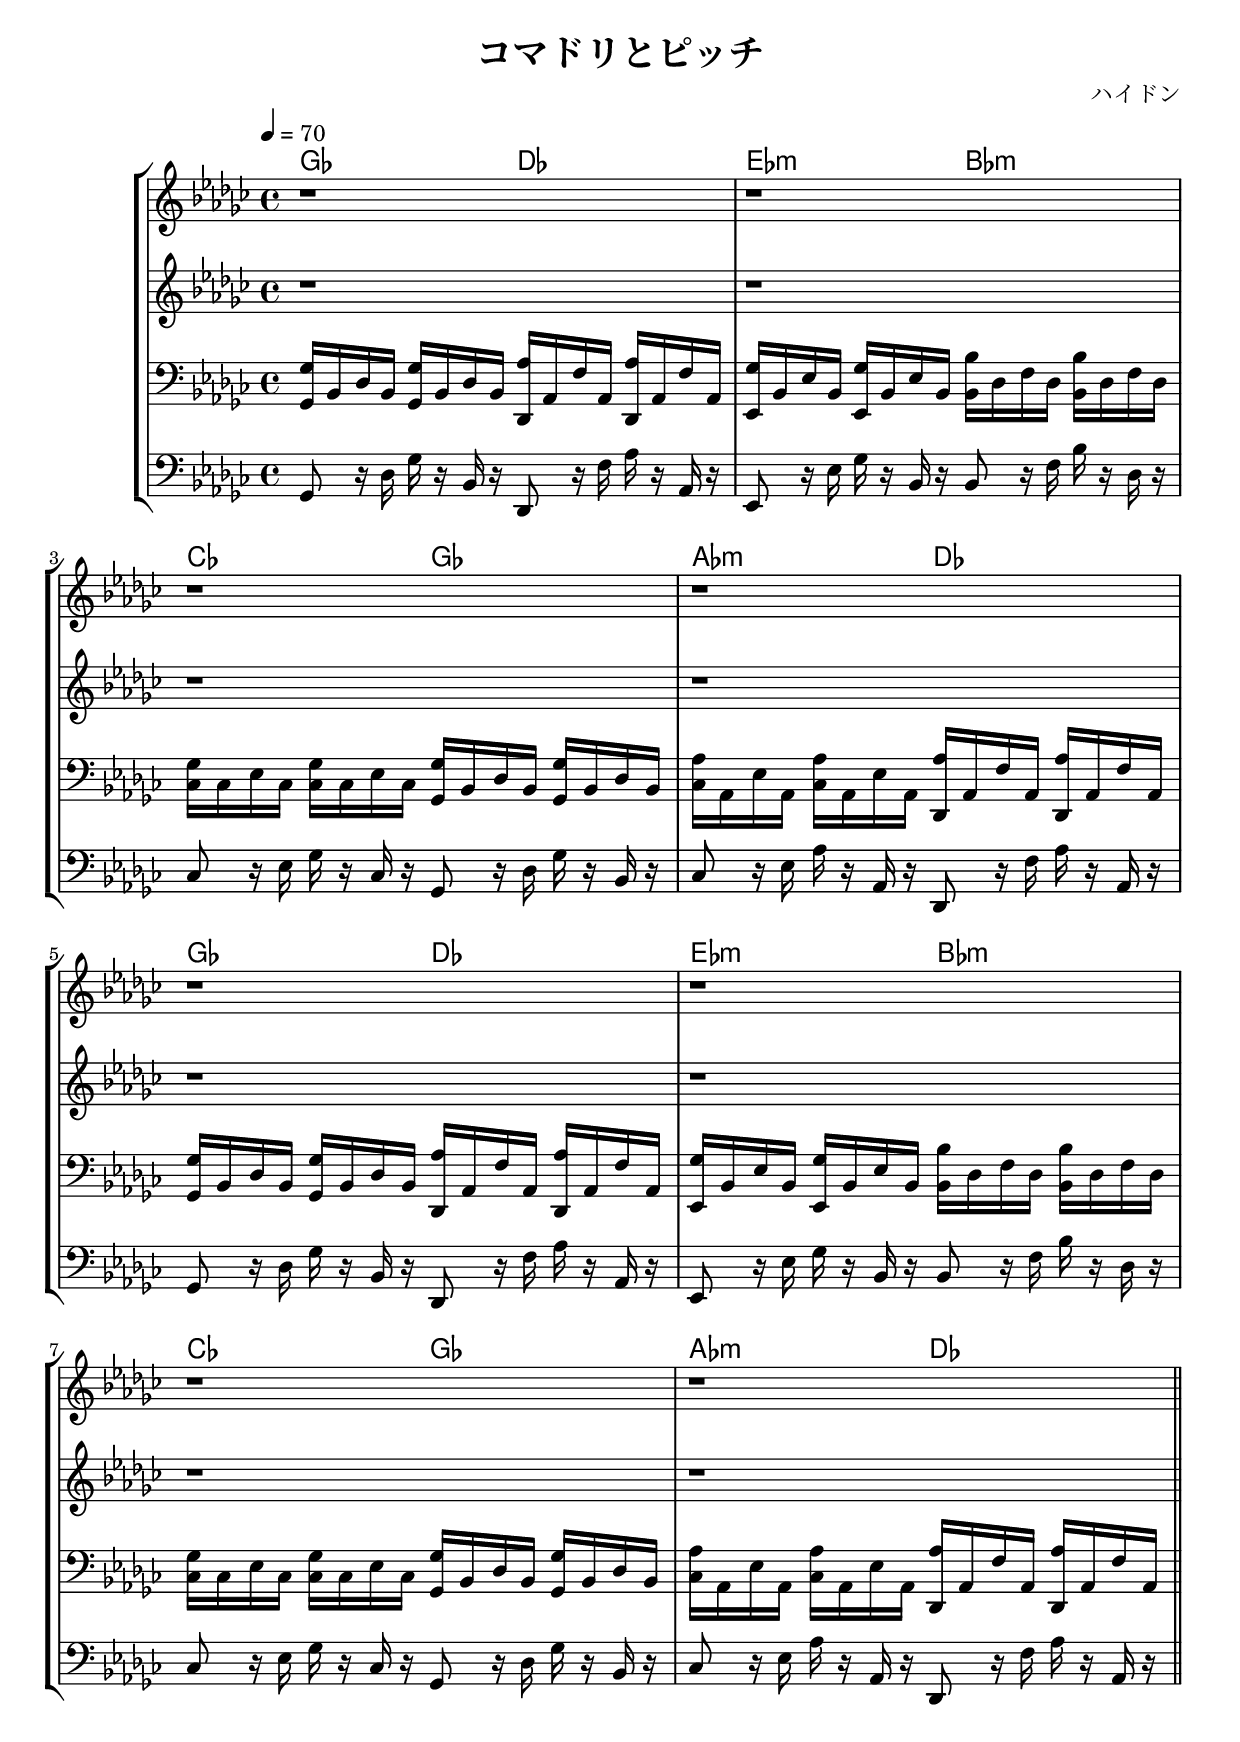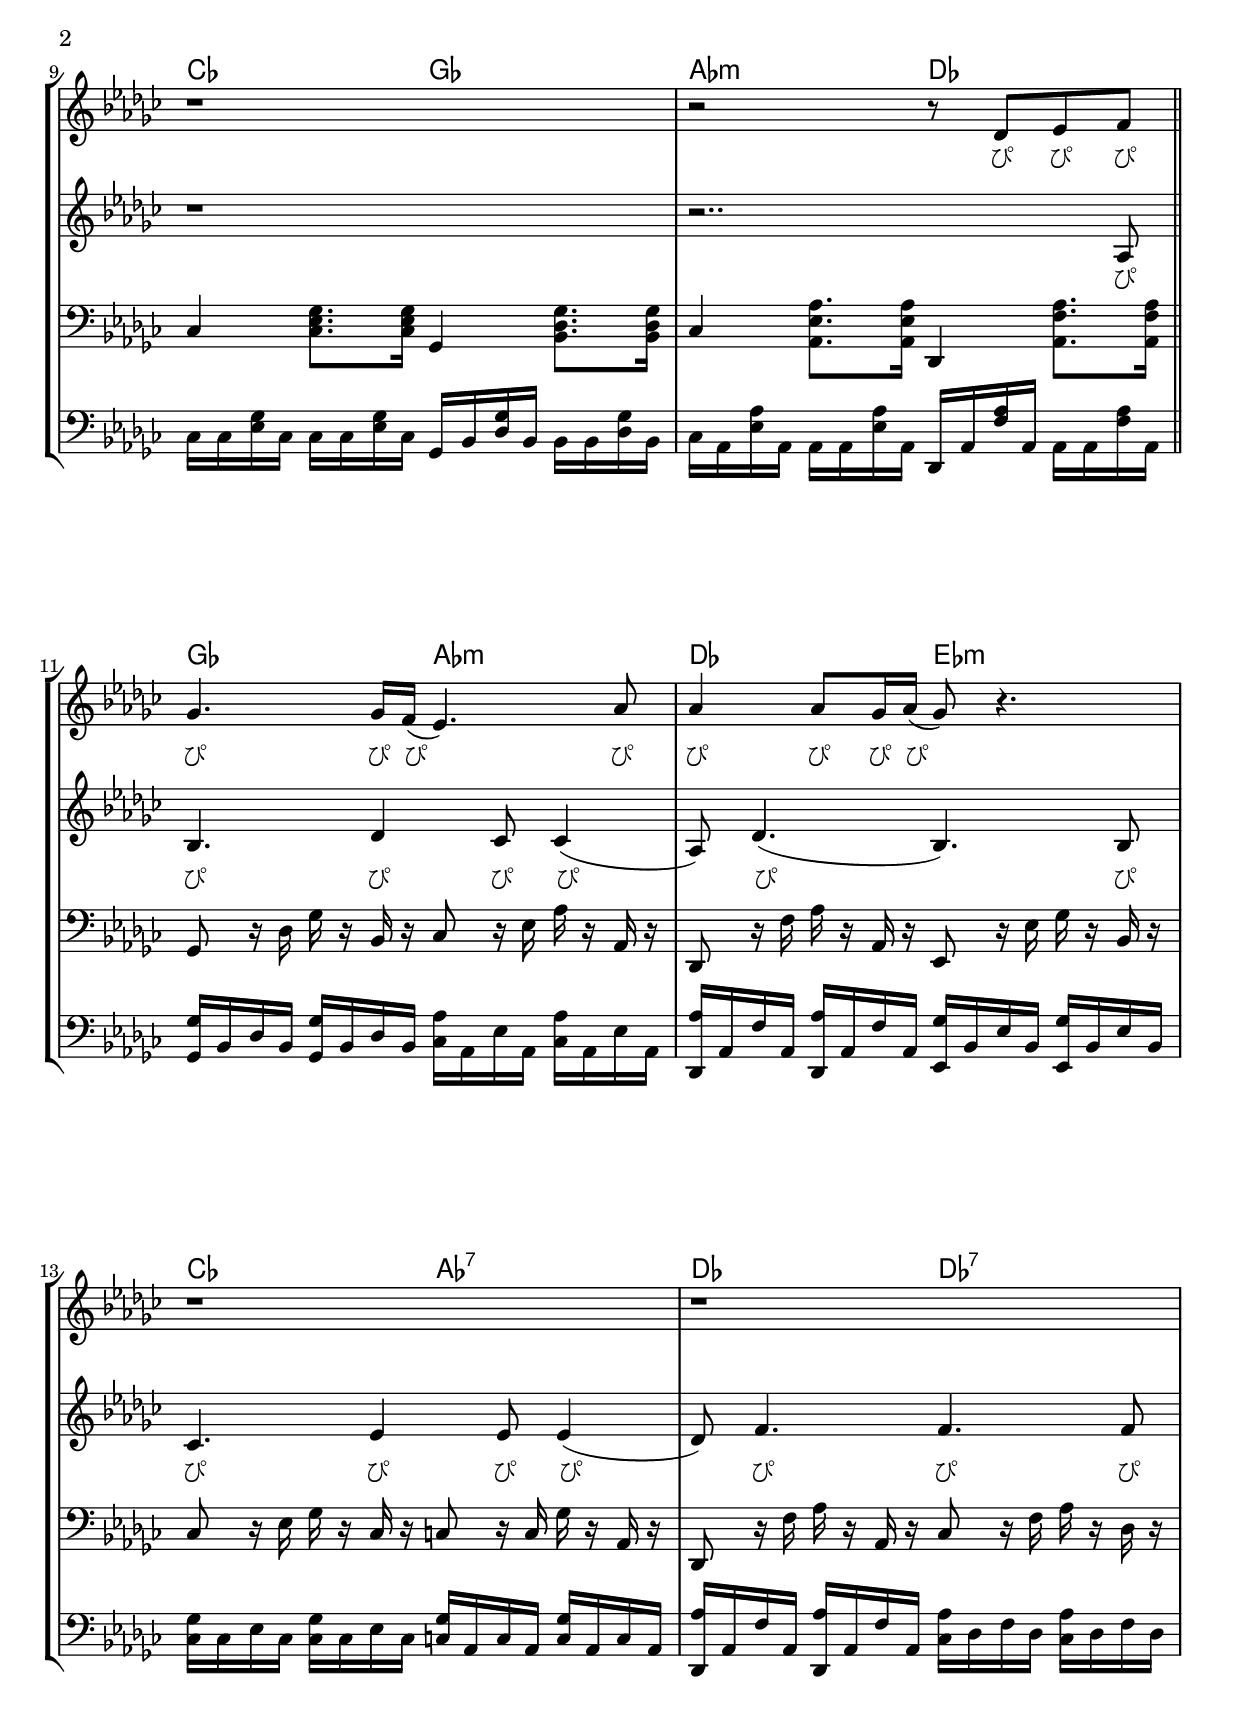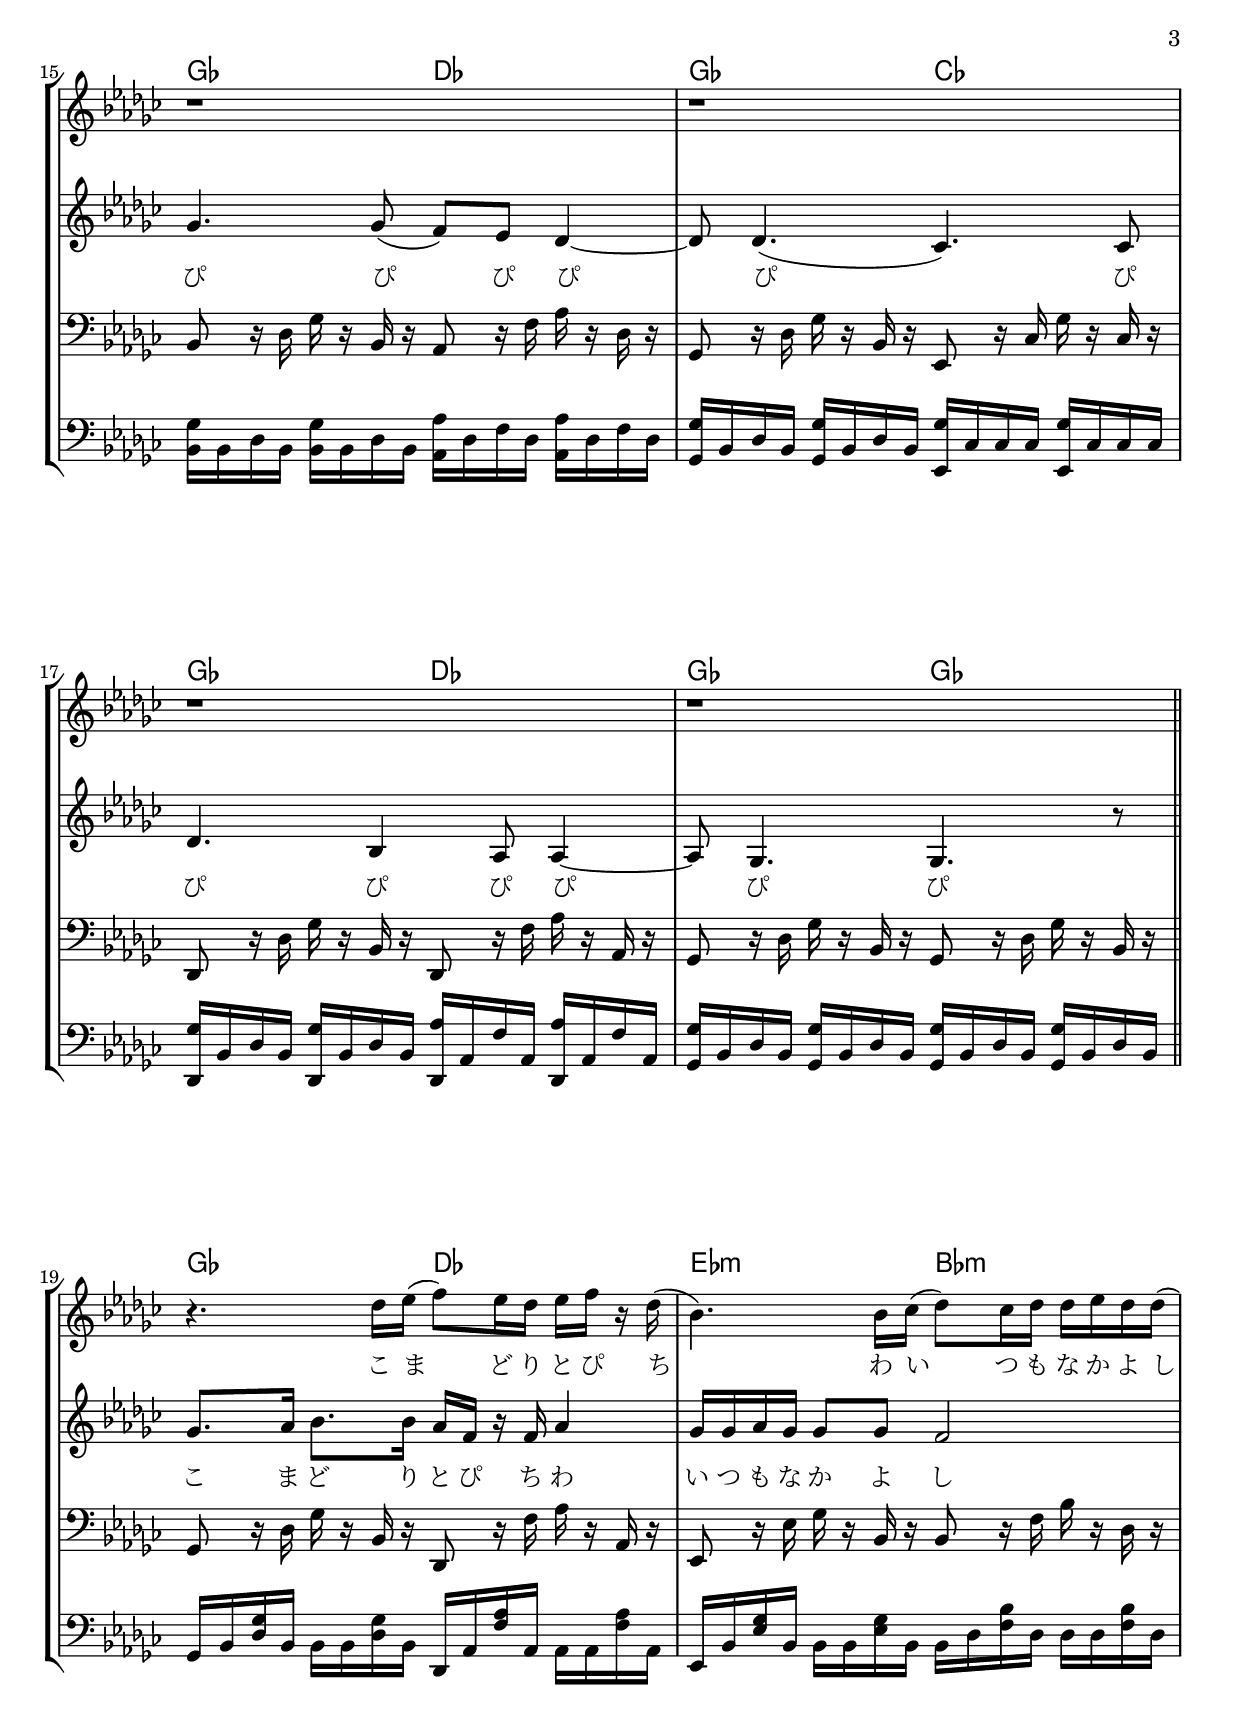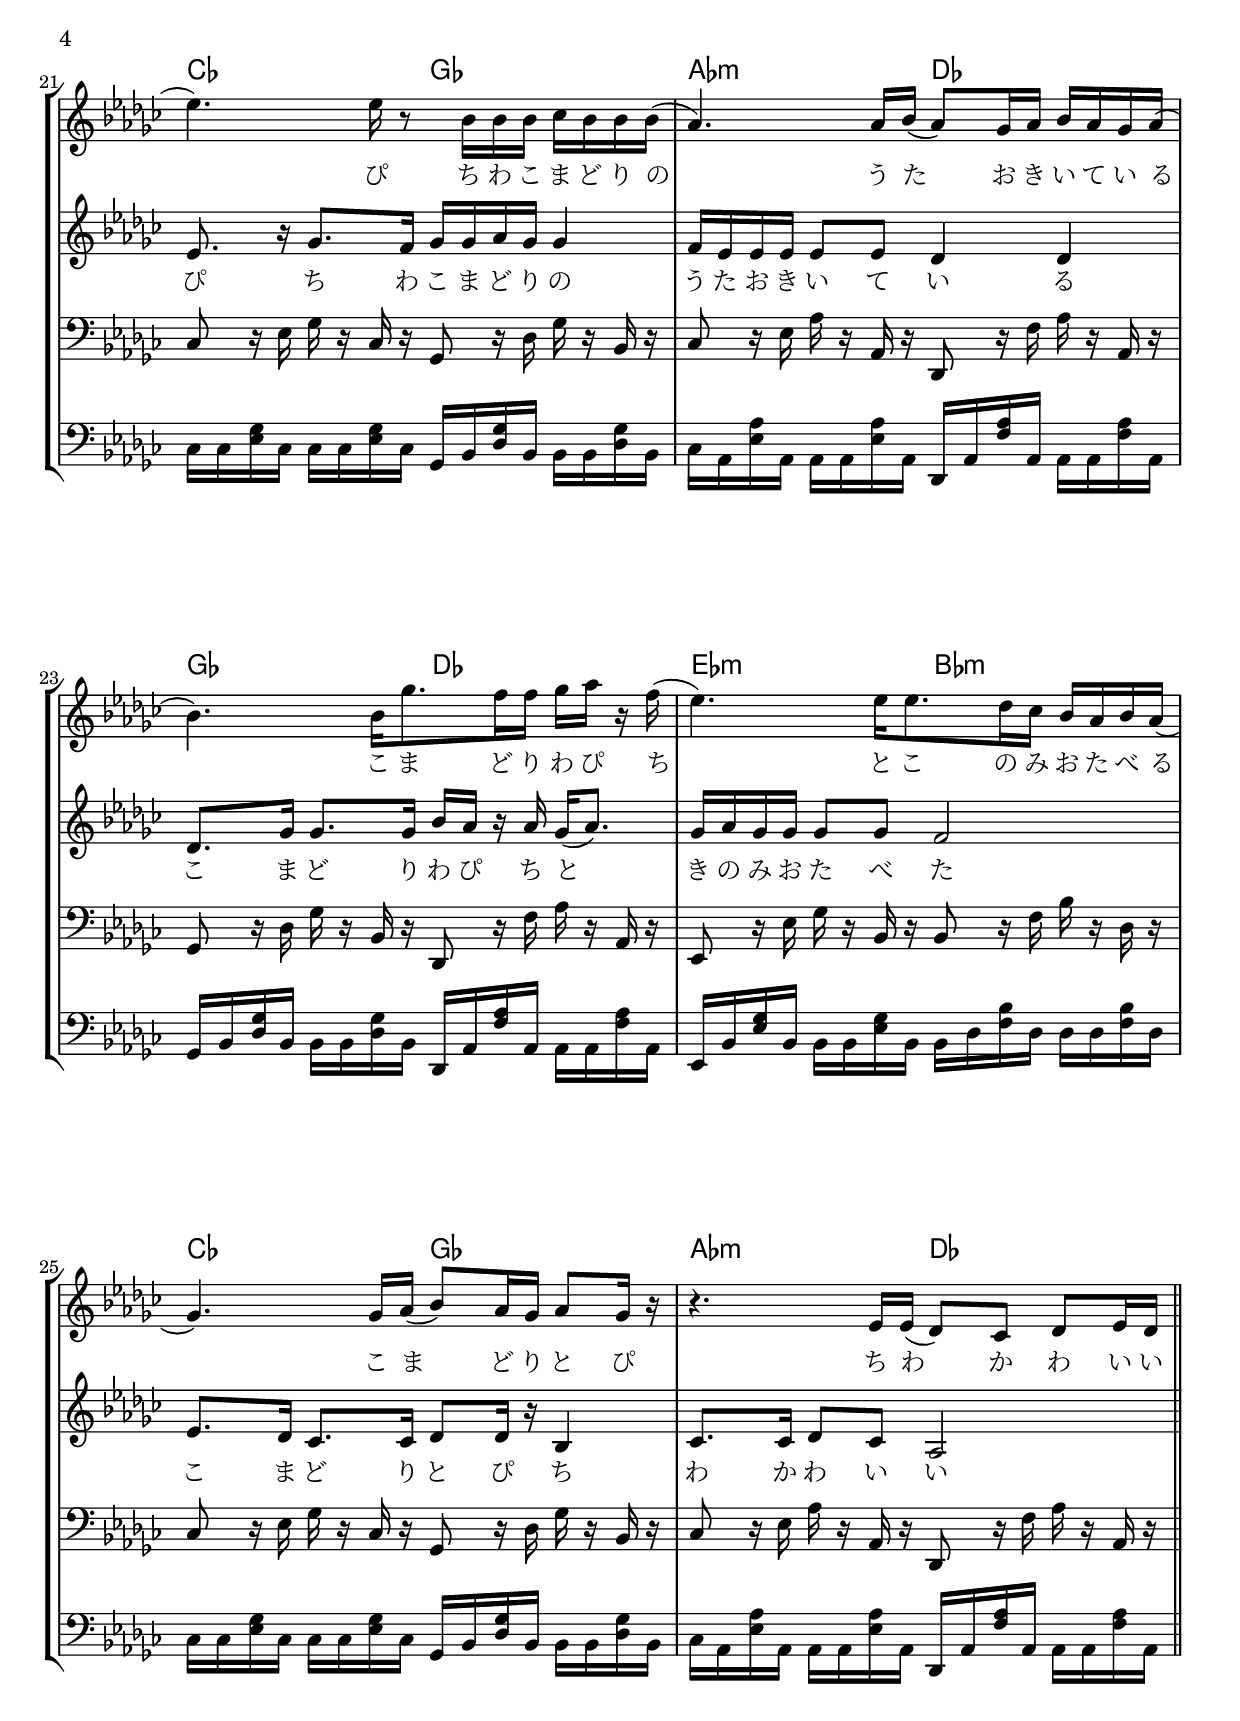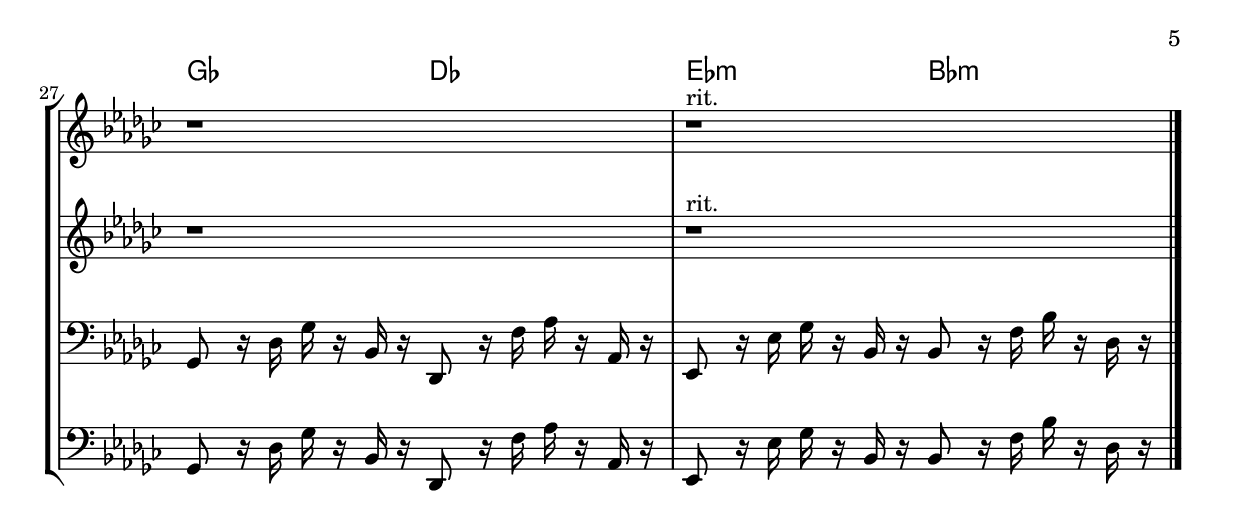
\version "2.12.1"

\header {
	title = \markup {コマドリとピッチ}
	composer = \markup \center-column {ハイドン}
}

harmony = \chordmode {
	ges2 des es:m bes:m ces ges as:m des ges des es:m bes:m ces ges as:m des 

	ces ges as:m des 

	ges as:m des es:m ces as:7 des des:7 ges des ges ces ges des ges ges 

	ges des es:m bes:m ces ges as:m des ges des es:m bes:m ces ges as:m des 

	ges des es:m bes:m 
}

melody = {
	\key ges \major
	\tempo 4 = 70
	r1 | r1 | r1 | r1 | r1 | r1 | r1 | r1   
	r1 | r2 r8 
	\set Staff.midiInstrument = #"Bird Tweet"
	des'8  es'8  f'8 
	ges'4.  ges'16  f'16  (es'4.)  as'8 
	as'4  as'8  ges'16  as'16  (ges'8)  	r4. r1 r1 r1 r1 r1 r1 	\set Staff.midiInstrument = #"fss0.42"
	r4. des''16  es''16  (f''8)  es''16  des''16  es''16  f''16  r16  des''16 
	(bes'4.)  bes'16  ces''16  (des''8)  ces''16  des''16  des''16  es''16  des''16  des''16 
	(es''4.)  es''16  r8  bes'16  bes'16  bes'16  ces''16  bes'16  bes'16  bes'16 
	(as'4.)  as'16  bes'16  (as'8)  ges'16  as'16  bes'16  as'16  ges'16  as'16 
	(bes'4.)  bes'16  ges''8.  f''16  f''16  ges''16  as''16  r16  f''16 
	(es''4.)  es''16  es''8.  des''16  ces''16  bes'16  as'16  bes'16  as'16 
	(ges'4.)  ges'16  as'16  (bes'8)  as'16  ges'16  as'8  ges'16  r16 
	r4.  es'16  es'16  (des'8)  ces'8  des'8  es'16  des'16
	r1 | r1^"rit." \bar "|."
}

words = \lyricmode {
	
	
	ぴ  ぴ  ぴ  ぴ  ぴ  ぴ  ぴ  ぴ  ぴ  ぴ  ぴ  
	こ  ま  ど  り  と  ぴ  ち  わ  い  つ  も  な  か  よ  し  ぴ  ち  わ  こ  ま  ど  り  の  う  た  お  き  い  て  い  る  こ  ま  ど  り  わ  ぴ  ち  と  こ  の  み  お  た  べ  る  こ  ま  ど  り  と  ぴ  ち  わ  か  わ  い  い  
	
}

secondmelody = {
	\key ges \major
	\tempo 4 = 70
	r1 | r1 | r1 | r1 | r1 | r1 | r1 | r1   
	r1 | r2.. 
	\set Staff.midiInstrument = #"Seashore"
	as8 
	bes4.  des'4  ces'8  ces'4 
	(as8)  des'4.  (bes4.)  bes8 
	ces'4.  es'4  es'8  es'4 
	(des'8)  f'4.  f'4.  f'8 
	ges'4.  ges'8  (f'8)  es'8  des'4~ 
	des'8  des'4.  (ces'4.)  ces'8 
	des'4.  bes4  as8  as4~ 
	as8  ges4.  ges4.  	r8 	\set Staff.midiInstrument = #"fss0.42"
	ges'8.  as'16  bes'8.  bes'16  as'16  f'16  r16  f'16  as'4 
	ges'16  ges'16  as'16  ges'16  ges'8  ges'8  f'2 
	es'8.  r16  ges'8.  f'16  ges'16  ges'16  as'16  ges'16  ges'4 
	f'16  es'16  es'16  es'16  es'8  es'8  des'4  des'4 
	des'8.  ges'16  ges'8.  ges'16  bes'16  as'16  r16  as'16  ges'16  (as'8.) 
	ges'16  as'16  ges'16  ges'16  ges'8  ges'8  f'2 
	es'8.  des'16  ces'8.  ces'16  des'8  des'16  r16  bes4 
	ces'8.  ces'16  des'8  ces'8  as2
	r1 | r1^"rit." \bar "|."
}

secondwords = \lyricmode {
	
	
	ぴ  ぴ  ぴ  ぴ  ぴ  ぴ  ぴ  ぴ  ぴ  ぴ  ぴ  ぴ  ぴ  ぴ  ぴ  ぴ  ぴ  ぴ  ぴ  ぴ  ぴ  ぴ  ぴ  ぴ  ぴ  ぴ  
	こ  ま  ど  り  と  ぴ  ち  わ  い  つ  も  な  か  よ  し  ぴ  ち  わ  こ  ま  ど  り  の  う  た  お  き  い  て  い  る  こ  ま  ど  り  わ  ぴ  ち  と  き  の  み  お  た  べ  た  こ  ま  ど  り  と  ぴ  ち  わ  か  わ  い  い  
	
}

tempochange = {
	\tempo 4 = 70
	r1 | r1 | r1 | r1 | r1 | r1 | r1 | r1 \bar "||"
	\tempo 4 = 70
	r1 | r1 \bar "||"
	\tempo 4 = 70
	r1 | r1 | r1 | r1 | r1 | r1 | r1 | r1 \bar "||"
	\tempo 4 = 70
	r1 | r1 | r1 | r1 | r1 | r1 | r1 | r1 \bar "||"
	\tempo 4 = 70
	r1 | \tempo 4 = 52 r2 \tempo 4 = 46 r2 \bar "|."
}

mainacc = {
	\clef bass
	\set Staff.midiInstrument = #"Electric Piano 1"
	\key ges \major
	\tempo 4 = 70
	<ges, ges>16 bes, des bes, <ges, ges> bes, des bes,
	<des, as>16 as, f as, <des, as> as, f as,
	<es, ges>16 bes, es bes, <es, ges> bes, es bes,
	<bes, bes>16 des f des <bes, bes> des f des
	<ces ges>16 ces es ces <ces ges> ces es ces
	<ges, ges>16 bes, des bes, <ges, ges> bes, des bes,
	<ces as>16 as, es as, <ces as> as, es as,
	<des, as>16 as, f as, <des, as> as, f as,
	<ges, ges>16 bes, des bes, <ges, ges> bes, des bes,
	<des, as>16 as, f as, <des, as> as, f as,
	<es, ges>16 bes, es bes, <es, ges> bes, es bes,
	<bes, bes>16 des f des <bes, bes> des f des
	<ces ges>16 ces es ces <ces ges> ces es ces
	<ges, ges>16 bes, des bes, <ges, ges> bes, des bes,
	<ces as>16 as, es as, <ces as> as, es as,
	<des, as>16 as, f as, <des, as> as, f as,
	\bar "||"

	\set Staff.midiInstrument = #"Music box"
	ces4 <ces es ges>8. <ces es ges>16
	ges,4 <bes, des ges>8. <bes, des ges>16
	ces4 <as, es as>8. <as, es as>16
	des,4 <as, f as>8. <as, f as>16
	\bar "||"

	\set Staff.midiInstrument = #"Electric Grand"
	ges,8r16des16ges16r16bes,16r16
	ces8r16es16as16r16as,16r16
	des,8r16f16as16r16as,16r16
	es,8r16es16ges16r16bes,16r16
	ces8r16es16ges16r16ces16r16
	c8r16c16ges16r16as,16r16
	des,8r16f16as16r16as,16r16
	ces8r16f16as16r16des16r16
	bes,8r16des16ges16r16bes,16r16
	as,8r16f16as16r16des16r16
	ges,8r16des16ges16r16bes,16r16
	es,8r16ces16ges16r16ces16r16
	des,8r16des16ges16r16bes,16r16
	des,8r16f16as16r16as,16r16
	ges,8r16des16ges16r16bes,16r16
	ges,8r16des16ges16r16bes,16r16
	\bar "||"

	\set Staff.midiInstrument = #"Harpsichord"
	ges,8r16des16ges16r16bes,16r16
	des,8r16f16as16r16as,16r16
	es,8r16es16ges16r16bes,16r16
	bes,8r16f16bes16r16des16r16
	ces8r16es16ges16r16ces16r16
	ges,8r16des16ges16r16bes,16r16
	ces8r16es16as16r16as,16r16
	des,8r16f16as16r16as,16r16
	ges,8r16des16ges16r16bes,16r16
	des,8r16f16as16r16as,16r16
	es,8r16es16ges16r16bes,16r16
	bes,8r16f16bes16r16des16r16
	ces8r16es16ges16r16ces16r16
	ges,8r16des16ges16r16bes,16r16
	ces8r16es16as16r16as,16r16
	des,8r16f16as16r16as,16r16
	\bar "||"

	\set Staff.midiInstrument = #"Acoustic grand"
	ges,8r16des16ges16r16bes,16r16
	des,8r16f16as16r16as,16r16
	es,8r16es16ges16r16bes,16r16
	bes,8r16f16bes16r16des16r16
	\bar "|."
}

subacc = {
	\clef bass
	\set Staff.midiInstrument = #"Violin"
	\key ges \major
	\tempo 4 = 70
	ges,8r16des16ges16r16bes,16r16
	des,8r16f16as16r16as,16r16
	es,8r16es16ges16r16bes,16r16
	bes,8r16f16bes16r16des16r16
	ces8r16es16ges16r16ces16r16
	ges,8r16des16ges16r16bes,16r16
	ces8r16es16as16r16as,16r16
	des,8r16f16as16r16as,16r16
	ges,8r16des16ges16r16bes,16r16
	des,8r16f16as16r16as,16r16
	es,8r16es16ges16r16bes,16r16
	bes,8r16f16bes16r16des16r16
	ces8r16es16ges16r16ces16r16
	ges,8r16des16ges16r16bes,16r16
	ces8r16es16as16r16as,16r16
	des,8r16f16as16r16as,16r16
	\bar "||"

	\set Staff.midiInstrument = #"Viola"
	ces16 ces <es ges> ces ces ces <es ges> ces
	ges,16 bes, <des ges> bes, bes, bes, <des ges> bes,
	ces16 as, <es as> as, as, as, <es as> as,
	des,16 as, <f as> as, as, as, <f as> as,
	\bar "||"

	\set Staff.midiInstrument = #"Cello"
	<ges, ges>16 bes, des bes, <ges, ges> bes, des bes,
	<ces as>16 as, es as, <ces as> as, es as,
	<des, as>16 as, f as, <des, as> as, f as,
	<es, ges>16 bes, es bes, <es, ges> bes, es bes,
	<ces ges>16 ces es ces <ces ges> ces es ces
	<c ges>16 as, c as, <c ges> as, c as,
	<des, as>16 as, f as, <des, as> as, f as,
	<ces as>16 des f des <ces as> des f des
	<bes, ges>16 bes, des bes, <bes, ges> bes, des bes,
	<as, as>16 des f des <as, as> des f des
	<ges, ges>16 bes, des bes, <ges, ges> bes, des bes,
	<es, ges>16 ces ces ces <es, ges> ces ces ces
	<des, ges>16 bes, des bes, <des, ges> bes, des bes,
	<des, as>16 as, f as, <des, as> as, f as,
	<ges, ges>16 bes, des bes, <ges, ges> bes, des bes,
	<ges, ges>16 bes, des bes, <ges, ges> bes, des bes,
	\bar "||"

	\set Staff.midiInstrument = #"Violin"
	ges,16 bes, <des ges> bes, bes, bes, <des ges> bes,
	des,16 as, <f as> as, as, as, <f as> as,
	es,16 bes, <es ges> bes, bes, bes, <es ges> bes,
	bes,16 des <f bes> des des des <f bes> des
	ces16 ces <es ges> ces ces ces <es ges> ces
	ges,16 bes, <des ges> bes, bes, bes, <des ges> bes,
	ces16 as, <es as> as, as, as, <es as> as,
	des,16 as, <f as> as, as, as, <f as> as,
	ges,16 bes, <des ges> bes, bes, bes, <des ges> bes,
	des,16 as, <f as> as, as, as, <f as> as,
	es,16 bes, <es ges> bes, bes, bes, <es ges> bes,
	bes,16 des <f bes> des des des <f bes> des
	ces16 ces <es ges> ces ces ces <es ges> ces
	ges,16 bes, <des ges> bes, bes, bes, <des ges> bes,
	ces16 as, <es as> as, as, as, <es as> as,
	des,16 as, <f as> as, as, as, <f as> as,
	\bar "||"

	\set Staff.midiInstrument = #"Music box"
	ges,8r16des16ges16r16bes,16r16
	des,8r16f16as16r16as,16r16
	es,8r16es16ges16r16bes,16r16
	bes,8r16f16bes16r16des16r16
	\bar "|."
}

percA = {
	\drummode {
	r1 |r1 |r1 |r1 |r1 |r1 |r1 |r1 \bar "||"
	r1 |r1 \bar "||"
	r1 |r1 |r1 |r1 |r1 |r1 |r1 |r1 \bar "||"
	r1 |r1 |r1 |r1 |r1 |r1 |r1 |r1 \bar "||"
	r1 |r1 \bar "|."
	}
}

percB = {
	\drummode {
	r1 |r1 |r1 |r1 |r1 |r1 |r1 |r1 \bar "||"
	r1 |r1 \bar "||"
	r1 |r1 |r1 |r1 |r1 |r1 |r1 |r1 \bar "||"
	r1 |r1 |r1 |r1 |r1 |r1 |r1 |r1 \bar "||"
	r1 |r1 \bar "|."
	}
}

percC = {
	\drummode {
	r1 |r1 |r1 |r1 |r1 |r1 |r1 |r1 \bar "||"
	r1 |r1 \bar "||"
	r1 |r1 |r1 |r1 |r1 |r1 |r1 |r1 \bar "||"
	r1 |r1 |r1 |r1 |r1 |r1 |r1 |r1 \bar "||"
	r1 |r1 \bar "|."
	}
}

percD = {
	\drummode {
	r1 |r1 |r1 |r1 |r1 |r1 |r1 |r1 \bar "||"
	r1 |r1 \bar "||"
	r1 |r1 |r1 |r1 |r1 |r1 |r1 |r1 \bar "||"
	r1 |r1 |r1 |r1 |r1 |r1 |r1 |r1 \bar "||"
	r1 |r1 \bar "|."
	}
}

percE = {
	\drummode {
	r1 |r1 |r1 |r1 |r1 |r1 |r1 |r1 \bar "||"
	r1 |r1 \bar "||"
	r1 |r1 |r1 |r1 |r1 |r1 |r1 |r1 \bar "||"
	r1 |r1 |r1 |r1 |r1 |r1 |r1 |r1 \bar "||"
	r1 |r1 \bar "|."
	}
}

\score {
	<<
		\new StaffGroup <<
			\new ChordNames {\harmony}
			\new Voice = "melody" {\melody}
			\new Lyrics \lyricsto "melody" \words
			\new Voice = "secondmelody" {\secondmelody}
			\new Lyrics \lyricsto "secondmelody" \secondwords
			\new Staff = "mainacc" {\mainacc}
			\new Staff = "subacc" {\subacc}
		>>
	>>
	\layout { }
}
